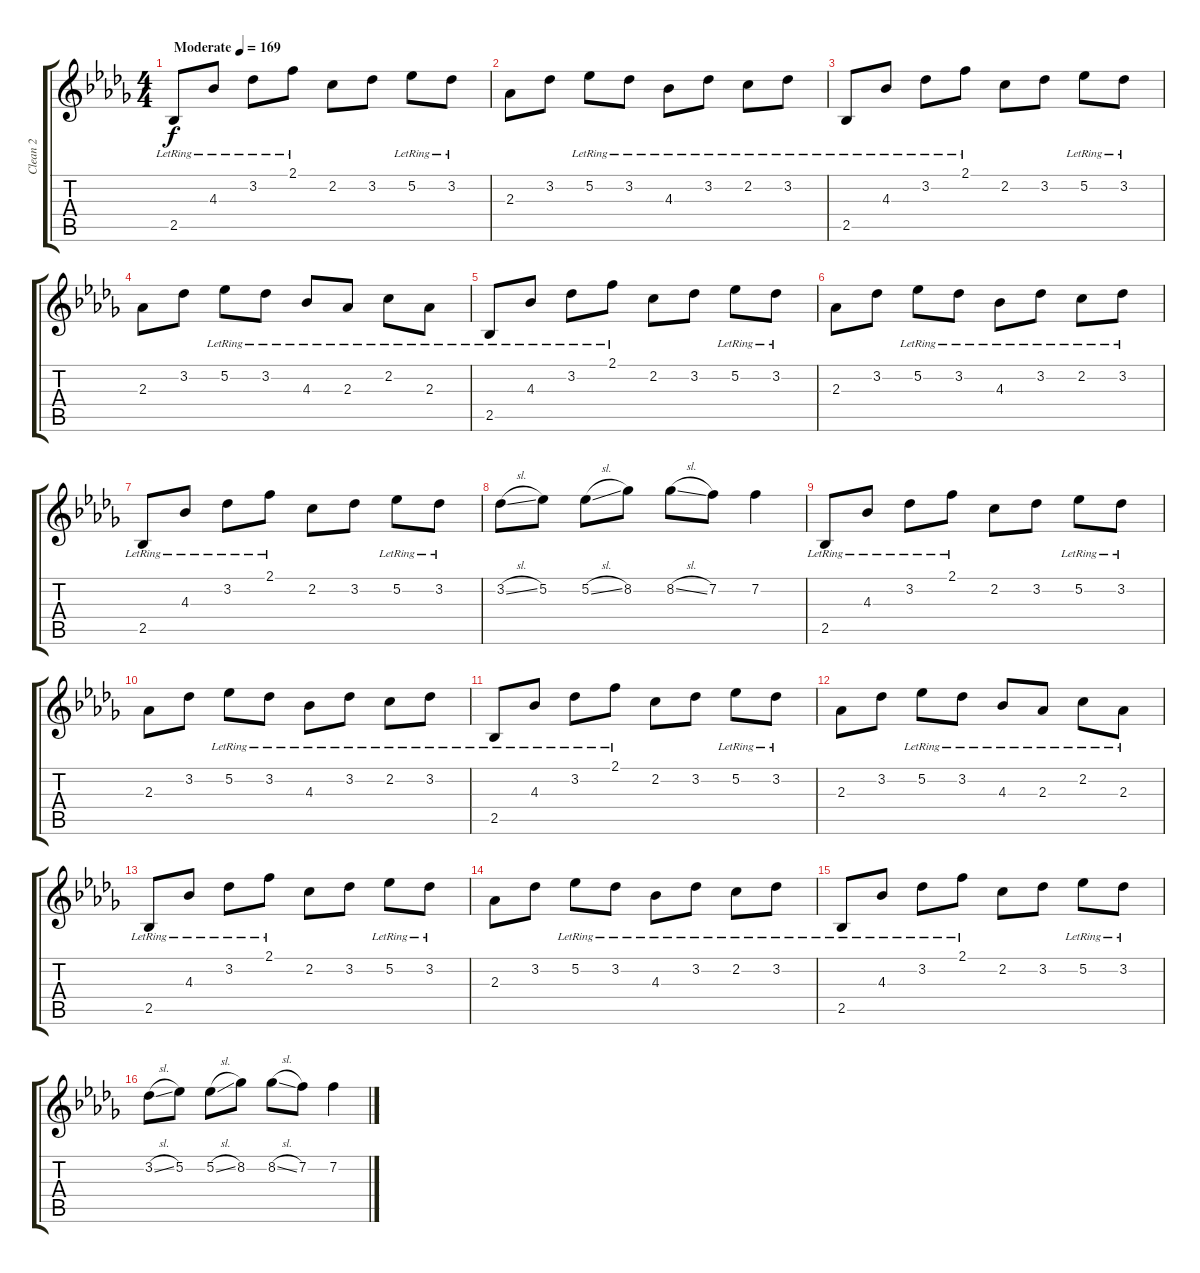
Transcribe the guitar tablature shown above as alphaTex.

\track ("Clean 2" "Clean 2") {instrument acousticguitarsteel}
\staff {score tabs}
\tuning (Eb4 Bb3 Gb3 Db3 Ab2 Eb2) {hide}
\ts (4 4)
\tempo (169 "Moderate")
\clef g2
\ks db
2.5{lr}.8{dy f instrument acousticguitarsteel} 4.3{lr}.8 3.2{lr}.8 2.1{lr}.8 2.2.8 3.2.8 5.2{lr}.8 3.2{lr}.8 |
2.3.8 3.2.8 5.2{lr}.8 3.2{lr}.8 4.3{lr}.8 3.2{lr}.8 2.2{lr}.8 3.2{lr}.8 |
2.5{lr}.8 4.3{lr}.8 3.2{lr}.8 2.1{lr}.8 2.2.8 3.2.8 5.2{lr}.8 3.2{lr}.8 |
2.3.8 3.2.8 5.2{lr}.8 3.2{lr}.8 4.3{lr}.8 2.3{lr}.8 2.2{lr}.8 2.3{lr}.8 |
2.5{lr}.8 4.3{lr}.8 3.2{lr}.8 2.1{lr}.8 2.2.8 3.2.8 5.2{lr}.8 3.2{lr}.8 |
2.3.8 3.2.8 5.2{lr}.8 3.2{lr}.8 4.3{lr}.8 3.2{lr}.8 2.2{lr}.8 3.2{lr}.8 |
2.5{lr}.8 4.3{lr}.8 3.2{lr}.8 2.1{lr}.8 2.2.8 3.2.8 5.2{lr}.8 3.2{lr}.8 |
3.2{sl}.8 5.2.8 5.2{sl}.8 8.2.8 8.2{sl}.8 7.2.8 7.2.4 |
2.5{lr}.8 4.3{lr}.8 3.2{lr}.8 2.1{lr}.8 2.2.8 3.2.8 5.2{lr}.8 3.2{lr}.8 |
2.3.8 3.2.8 5.2{lr}.8 3.2{lr}.8 4.3{lr}.8 3.2{lr}.8 2.2{lr}.8 3.2{lr}.8 |
2.5{lr}.8 4.3{lr}.8 3.2{lr}.8 2.1{lr}.8 2.2.8 3.2.8 5.2{lr}.8 3.2{lr}.8 |
2.3.8 3.2.8 5.2{lr}.8 3.2{lr}.8 4.3{lr}.8 2.3{lr}.8 2.2{lr}.8 2.3{lr}.8 |
2.5{lr}.8 4.3{lr}.8 3.2{lr}.8 2.1{lr}.8 2.2.8 3.2.8 5.2{lr}.8 3.2{lr}.8 |
2.3.8 3.2.8 5.2{lr}.8 3.2{lr}.8 4.3{lr}.8 3.2{lr}.8 2.2{lr}.8 3.2{lr}.8 |
2.5{lr}.8 4.3{lr}.8 3.2{lr}.8 2.1{lr}.8 2.2.8 3.2.8 5.2{lr}.8 3.2{lr}.8 |
3.2{sl}.8 5.2.8 5.2{sl}.8 8.2.8 8.2{sl}.8 7.2.8 7.2.4
